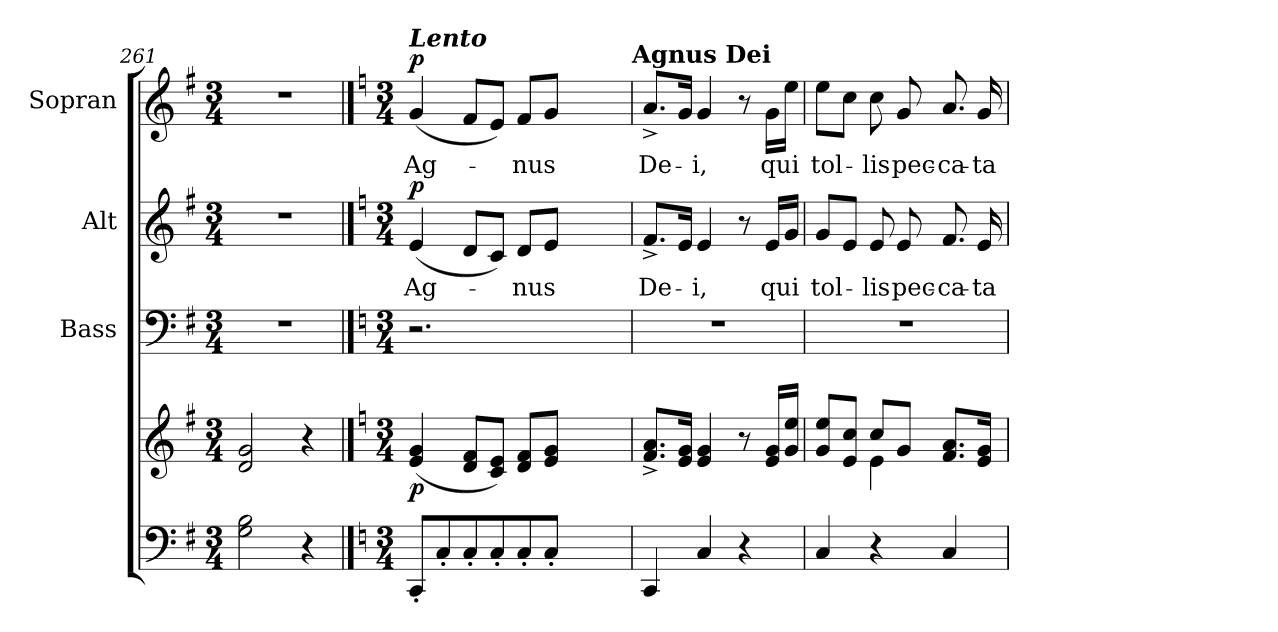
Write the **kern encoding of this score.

**kern	**kern	**dynam	**kern	**kern	**text	**dynam	**kern	**text	**dynam
*part4	*part4	*part4	*part3	*part2	*part2	*part2	*part1	*part1	*part1
*staff5	*staff4	*staff4/5	*staff3	*staff2	*staff2	*staff2	*staff1	*staff1	*staff1
*	*	*	*I"Bass	*I"Alt	*	*	*I"Sopran	*	*
*	*	*	*I'B.	*I'A.	*	*	*I'S.	*	*
*clefF4	*clefG2	*	*clefF4	*clefG2	*	*	*clefG2	*	*
*k[f#]	*k[f#]	*	*k[f#]	*k[f#]	*	*	*k[f#]	*	*
*G:	*G:	*	*G:	*G:	*	*	*G:	*	*
*M3/4	*M3/4	*	*M3/4	*M3/4	*	*	*M3/4	*	*
=261	=261	=261	=261	=261	=261	=261	=261	=261	=261
2G\ 2B\	2d/ 2g/	.	2.r	2.r	.	.	2.r	.	.
4r	4r	.	.	.	.	.	.	.	.
!!LO:PB:g=z
==262	==262	==262	==262	==262	==262	==262	==262	==262	==262
*k[]	*k[]	*	*k[]	*k[]	*	*	*k[]	*	*
*C:	*C:	*	*C:	*C:	*	*	*C:	*	*
*M3/4	*M3/4	*	*M3/4	*M3/4	*	*	*M3/4	*	*
!	!	!	!	!	!	!	!LO:TX:a:Bi:t=Lento	!	!
!	!	!LO:DY:b	!	!	!LO:LY:b	!LO:DY:a	!	!LO:LY:b	!LO:DY:a
8CC'</L	(<4e/ 4g/	p	2.r	(<4e/	Ag-	p	(<4g/	Ag-	p
8C'</	.	.	.	.	.	.	.	.	.
8C'</	8d/ 8f/L	.	.	8d/L	.	.	8f/L	.	.
8C'</	8c/ 8e/J)	.	.	8c/J)	.	.	8e/J)	.	.
!	!	!	!	!	!LO:LY:b	!	!	!LO:LY:b	!
8C'</	8d/ 8f/L	.	.	8d/L	-nus	.	8f/L	-nus	.
8C'</J	8e/ 8g/J	.	.	8e/J	.	.	8g/J	.	.
4...ryy	4...ryy	.	4...ryy	4...ryy	.	.	4...ryy	.	.
!	!	!	!	!	!	!	!LO:TX:a:B:t=Agnus Dei	!	!
=263	=263	=263	=263	=263	=263	=263	=263	=263	=263
!	!	!	!	!	!LO:LY:b	!	!	!LO:LY:b	!
4CC/	8.f/^< 8.a/^<L	.	2.r	8.f^>/L	De-	.	8.a^>/L	De-	.
.	16e/ 16g/Jk	.	.	16e/Jk	.	.	16g/Jk	.	.
!	!	!	!	!	!LO:LY:b	!	!	!LO:LY:b	!
4C/	4e/ 4g/	.	.	4e/	-i,	.	4g/	-i,	.
4r	8r	.	.	8r	.	.	8r	.	.
!	!	!	!	!	!LO:LY:b	!	!	!LO:LY:b	!
.	16e/ 16g/LL	.	.	16e/LL	qui	.	16g\LL	qui	.
.	16g/ 16ee/JJ	.	.	16g/JJ	.	.	16ee\JJ	.	.
=264	=264	=264	=264	=264	=264	=264	=264	=264	=264
*	*^	*	*	*	*	*	*	*	*
!	!	!	!	!	!	!LO:LY:b	!	!	!LO:LY:b	!
4C/	8g/ 8ee/L	4ryy	.	2.r	8g/L	tol-	.	8ee\L	tol-	.
.	8e/ 8cc/J	.	.	.	8e/J	.	.	8cc\J	.	.
!	!	!	!	!	!	!LO:LY:b	!	!	!LO:LY:b	!
4r	8cc/L	4e\	.	.	8e/	-lis	.	8cc\	-lis	.
!	!	!	!	!	!	!LO:LY:b	!	!	!LO:LY:b	!
.	8g/J	.	.	.	8e/	pec-	.	8g/	pec-	.
!	!	!	!	!	!	!LO:LY:b	!	!	!LO:LY:b	!
4C/	8.f/ 8.a/L	4ryy	.	.	8.f/	-ca-	.	8.a/	-ca-	.
!	!	!	!	!	!	!LO:LY:b	!	!	!LO:LY:b	!
.	16e/ 16g/Jk	.	.	.	16e/	-ta	.	16g/	-ta	.
*	*v	*v	*	*	*	*	*	*	*	*
=	=	=	=	=	=	=	=	=	=
*-	*-	*-	*-	*-	*-	*-	*-	*-	*-
